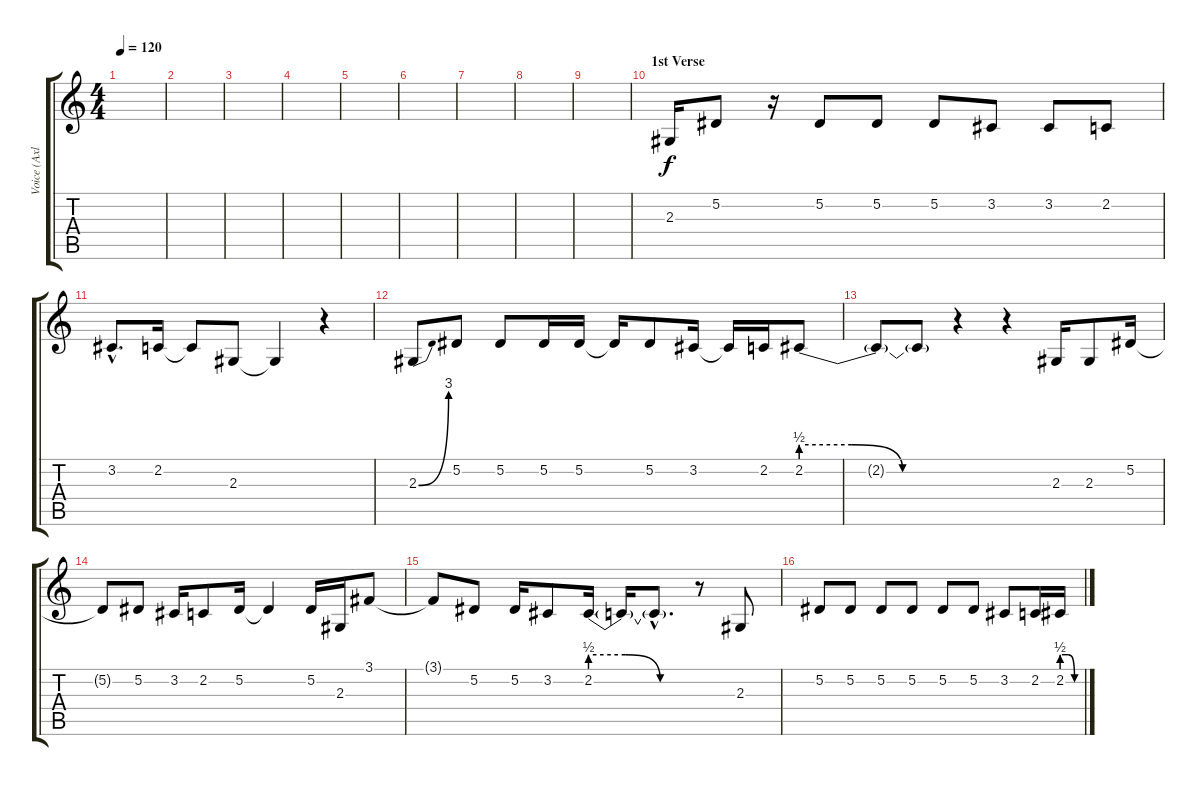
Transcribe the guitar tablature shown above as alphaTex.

\track ("Voice (Axl)" "Voice (Axl") {instrument lead2sawtooth}
\staff {score tabs}
\tuning (Eb4 Bb3 Gb3 Db3 Ab2 Eb2) {hide}
\ts (4 4)
\tempo 120
\clef g2
\ks c
|
|
|
|
|
|
|
|
|
\section ("" "1st Verse")
2.3.16 5.2.8 r.16 5.2.8 5.2.8 5.2.8 3.2.8 3.2.8 2.2.8 |
3.2{hac}.8{d} 2.2.16 2.2{t}.8 2.3.8 2.3{t}.4 r.4 |
2.3{be (bend 0 0 60 12)}.8 5.2.8 5.2.8 5.2.16 5.2.16 5.2{t}.16 5.2.8 3.2.16 3.2{t}.16 2.2.16 2.2{be (custom 0 2 20 2 40 0 60 0)}.8 |
2.2{t}.8 2.2{t}.8 r.4 r.4 2.3.16 2.3.8 5.2.16 |
5.2{t}.8 5.2.8 3.2.16 2.2.8 5.2.16 5.2{t}.4 5.2.16 2.3.16 3.1.8 |
3.1{t}.8 5.2.8 5.2.16 3.2.8 2.2{be (custom 0 2 20 2 40 0 60 0)}.16 2.2{t}.16 2.2{hac t}.8{d} r.8 2.3.8 |
5.2.8 5.2.8 5.2.8 5.2.8 5.2.8 5.2.8 3.2.8 2.2.16 2.2{be (custom 0 2 20 2 40 0 60 0)}.16
